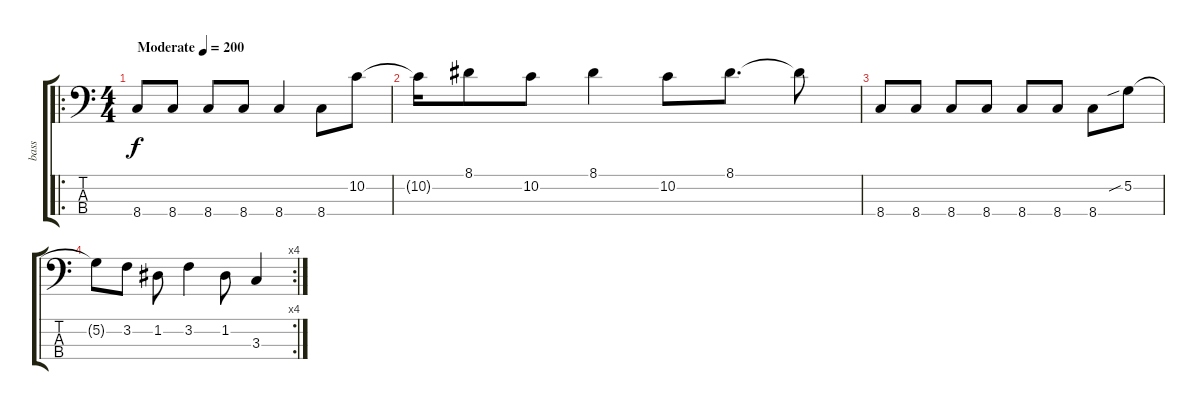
\track ("bass" "bass") {instrument distortionguitar}
\staff {score tabs}
\tuning (G2 D2 A1 E1) {hide}
\ro
\ts (4 4)
\tempo (200 "Moderate")
\clef f4
\ks c
8.4.8{dy f instrument distortionguitar} 8.4.8 8.4.8 8.4.8 8.4.4 8.4.8 10.2.8 |
10.2{t}.16 8.1.8 10.2.8 8.1.4 10.2.8 8.1.8{d} 8.1{t}.8 |
8.4.8 8.4.8 8.4.8 8.4.8 8.4.8 8.4.8 8.4.8 5.2{sib}.8 |
\rc 4
5.2{t}.8 3.2.8 1.2.8 3.2.4 1.2.8 3.3.4
